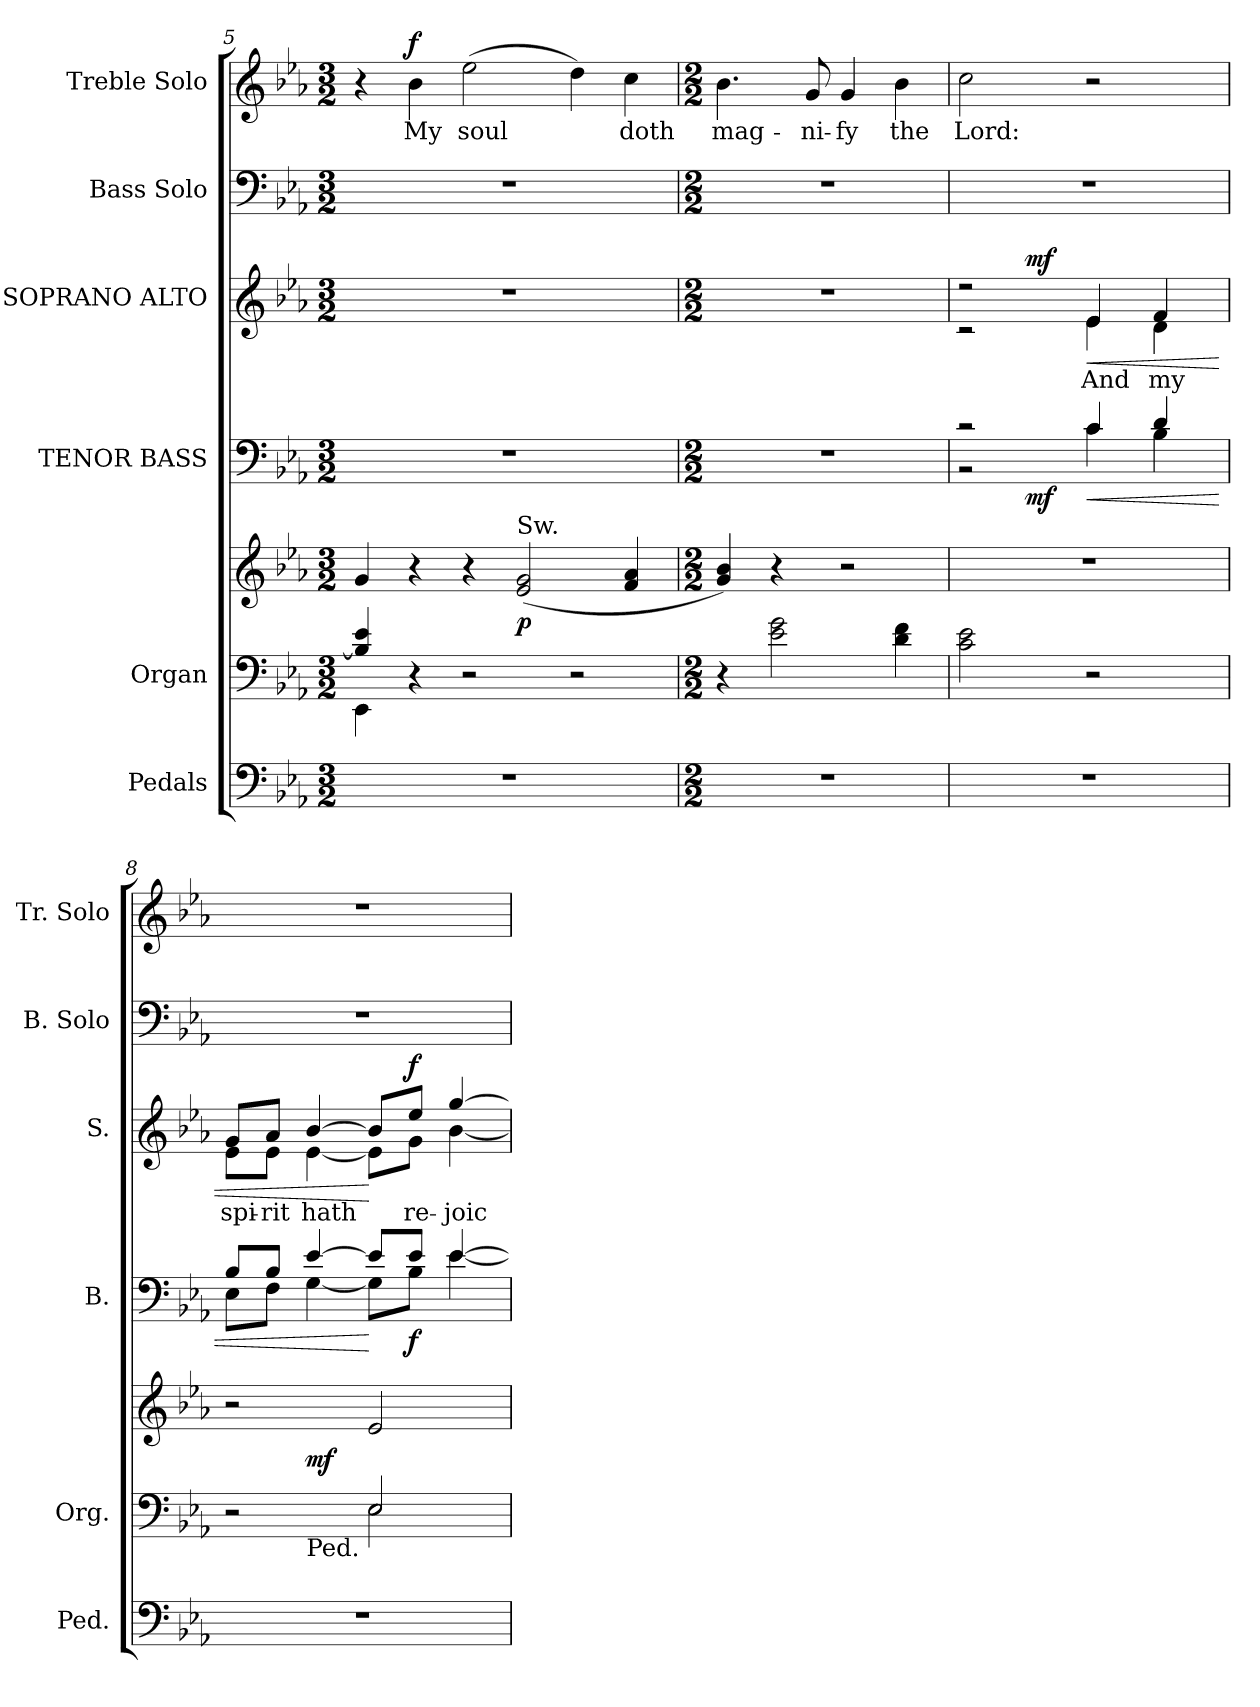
**kern	**kern	**kern	**dynam	**kern	**dynam	**kern	**text	**dynam	**kern	**kern	**text	**dynam
*part6	*part5	*part5	*part5	*part4	*part4	*part3	*part3	*part3	*part2	*part1	*part1	*part1
*staff7	*staff6	*staff5	*staff5/6	*staff4	*staff4	*staff3	*staff3	*staff3	*staff2	*staff1	*staff1	*staff1
*I"Pedals	*I"Organ	*	*	*I"TENOR BASS	*	*I"SOPRANO ALTO	*	*	*I"Bass Solo	*I"Treble Solo	*	*
*I'Ped.	*I'Org.	*	*	*I'B.	*	*I'S.	*	*	*I'B. Solo	*I'Tr. Solo	*	*
*clefF4	*clefF4	*clefG2	*	*clefF4	*	*clefG2	*	*	*clefF4	*clefG2	*	*
*k[b-e-a-]	*k[b-e-a-]	*k[b-e-a-]	*	*k[b-e-a-]	*	*k[b-e-a-]	*	*	*k[b-e-a-]	*k[b-e-a-]	*	*
*E-:	*E-:	*E-:	*	*E-:	*	*E-:	*	*	*E-:	*E-:	*	*
*M3/2	*M3/2	*M3/2	*	*M3/2	*	*M3/2	*	*	*M3/2	*M3/2	*	*
=5	=5	=5	=5	=5	=5	=5	=5	=5	=5	=5	=5	=5
!LO:N:vis=1	!	!	!	!LO:N:vis=1	!	!LO:N:vis=1	!	!	!LO:N:vis=1	!	!	!
*	*^	*	*	*	*	*	*	*	*	*	*	*
1.r	4B-i/] 4e-i	4EE-i\	4gi/	.	1.r	.	1.r	.	.	1.r	4r	.	.
!	!	!	!	!	!	!	!	!	!	!	!	!LO:LY:b:color=#000000	!
.	4r	4ryy	4r	.	.	.	.	.	.	.	4b-i\	My	f
!	!	!	!	!	!	!	!	!	!	!	!	!LO:LY:b:color=#000000	!
.	2r	2ryy	4r	.	.	.	.	.	.	.	(2ee-i\	soul	.
!	!	!	!LO:TX:a:t=Sw.	!	!	!	!	!	!	!	!	!	!
.	.	.	(2e-i/ 2gi	p	.	.	.	.	.	.	.	.	.
.	2r	2ryy	.	.	.	.	.	.	.	.	4ddi\)	.	.
!	!	!	!	!	!	!	!	!	!	!	!	!LO:LY:b:color=#000000	!
.	.	.	4fi/ 4a-i	.	.	.	.	.	.	.	4cci\	doth	.
*	*v	*v	*	*	*	*	*	*	*	*	*	*	*
!!LO:LB:g=z
=6	=6	=6	=6	=6	=6	=6	=6	=6	=6	=6	=6	=6
*M2/2	*M2/2	*M2/2	*	*M2/2	*	*M2/2	*	*	*M2/2	*M2/2	*	*
!	!	!	!	!	!	!	!	!	!	!	!LO:LY:b:color=#000000	!
1r	4r	4gi/ 4b-i)	.	1r	.	1r	.	.	1r	4.b-i\	mag-	.
.	2e-i\ 2gi	4r	.	.	.	.	.	.	.	.	.	.
!	!	!	!	!	!	!	!	!	!	!	!LO:LY:b:color=#000000	!
.	.	.	.	.	.	.	.	.	.	8gi/	-ni-	.
!	!	!	!	!	!	!	!	!	!	!	!LO:LY:b:color=#000000	!
.	.	2r	.	.	.	.	.	.	.	4gi/	-fy	.
!	!	!	!	!	!	!	!	!	!	!	!LO:LY:b:color=#000000	!
.	4di\ 4fi	.	.	.	.	.	.	.	.	4b-i\	the	.
=7	=7	=7	=7	=7	=7	=7	=7	=7	=7	=7	=7	=7
*	*	*	*	*^	*	*^	*	*	*	*	*	*
!	!	!	!	!	!	!	!	!	!	!	!	!	!LO:LY:b:color=#000000	!
*	*	*	*	*	*^	*	*	*^	*	*	*	*	*	*
1r	2ci\ 2e-i	1r	.	2r	2r	8ryy	.	2r	2r	8ryy	.	.	1r	2cci\	Lord:	.
.	.	.	.	.	.	16ryy	.	.	.	16ryy	.	.	.	.	.	.
.	.	.	.	.	.	128.ryy	.	.	.	128.ryy	.	.	.	.	.	.
.	.	.	.	.	.	2ryy	mf	.	.	2ryy	.	mf	.	.	.	.
!	!	!	!	!	!	!	!LO:HP:b	!	!	!	!	!	!	!	!	!
!	!	!	!	!	!	!	!	!	!	!	!LO:LY:b:color=#000000	!LO:HP:b	!	!	!	!
.	2r	.	.	4ci/	4ci\	.	<	4e-i/	4e-i\	.	And	<	.	2r	.	.
.	.	.	.	.	.	4ryy	.	.	.	4ryy	.	.	.	.	.	.
!	!	!	!	!	!	!	!	!	!	!	!LO:LY:b:color=#000000	!	!	!	!	!
.	.	.	.	4di/	4B-i\	.	.	4fi/	4di\	.	my	.	.	.	.	.
.	.	.	.	.	.	32ryy	.	.	.	32ryy	.	.	.	.	.	.
.	.	.	.	.	.	64ryy	.	.	.	64ryy	.	.	.	.	.	.
.	.	.	.	.	.	256ryy	.	.	.	256ryy	.	.	.	.	.	.
*	*	*	*	*	*v	*v	*	*	*	*	*	*	*	*	*	*
*	*	*	*	*	*	*	*v	*v	*v	*	*	*	*	*	*
=8	=8	=8	=8	=8	=8	=8	=8	=8	=8	=8	=8	=8	=8
*	*^	*	*	*	*	*	*	*	*	*	*	*	*
*	*	*	*	*	*	*^	*	*^	*	*	*	*	*	*
*	*	*	*	*	*	*	*	*	*	*^	*	*	*	*	*	*
!	!	!	!	!	!	!	!	!	!	!	!	!LO:LY:b:color=#000000	!	!	!	!	!
*	*	*	*	*	*	*v	*v	*	*	*	*	*	*	*	*	*	*
*	*	*^	*^	*	*	*	*	*	*v	*v	*	*	*	*	*	*
1r	2r	2ryy	4ryy	2r	4ryy	.	8B-i/L	8E-i\L	.	8gi/L	8e-i\L	spi-	.	1r	1r	.	.
!	!	!	!	!	!	!	!	!	!	!	!	!LO:LY:b:color=#000000	!	!	!	!	!
.	.	.	.	.	.	.	8B-i/J	8Fi\J	.	8a-i/J	8e-i\J	-rit	.	.	.	.	.
!	!	!	!LO:TX:b:t=Ped.	!	!	!	!	!	!	!	!	!	!	!	!	!	!
!	!	!	!	!	!	!	!	!	!	!	!	!LO:LY:b:color=#000000	!	!	!	!	!
.	.	.	2.ryy	.	2.ryy	mf	[4e-i/	[4Gi\	.	[4b-i/	[4e-i\	hath	.	.	.	.	.
.	2E-i/	2E-i\	.	2e-i/	.	.	8e-i/L]	8Gi\L]	[	8b-i/L]	8e-i\L]	.	[	.	.	.	.
!	!	!	!	!	!	!	!	!	!	!	!	!LO:LY:b:color=#000000	!	!	!	!	!
.	.	.	.	.	.	.	8e-i/J	8B-i\J	f	8ee-i/J	8gi\J	re-	f	.	.	.	.
!	!	!	!	!	!	!	!	!	!	!	!	!LO:LY:b:color=#000000	!	!	!	!	!
.	.	.	.	.	.	.	[4e-i/	[4e-i\	.	[4ggi/	[4b-i\	-joic-	.	.	.	.	.
*	*v	*v	*v	*	*	*	*v	*v	*	*v	*v	*	*	*	*	*	*
*	*	*v	*v	*	*	*	*	*	*	*	*	*	*
=	=	=	=	=	=	=	=	=	=	=	=	=
*-	*-	*-	*-	*-	*-	*-	*-	*-	*-	*-	*-	*-
